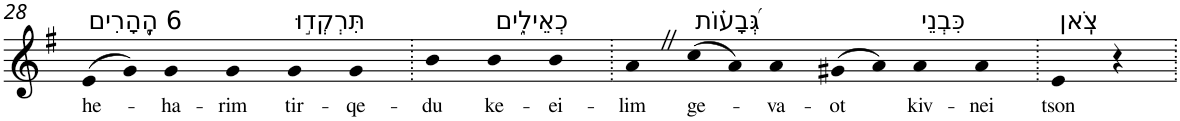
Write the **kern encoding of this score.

**kern	**text
*part1	*part1
*staff1	*staff1
*I"Piano	*
*I'Pno	*
!!LO:PB:g=z
*clefG2	*
*k[f#]	*
*G:	*
=28	=28
!LO:TX:a:t=6 הֶֽ֭הָרִים	!
!	!LO:LY:b
(>8e	he-
8g)	.
!	!LO:LY:b
4g	-ha-
!	!LO:LY:b
4g	-rim
!LO:TX:a:t=תִּרְקְד֣וּ	!
!	!LO:LY:b
4g	tir-
!	!LO:LY:b
4g	-qe-
=29.	=29.
!	!LO:LY:b
4b	-du
!LO:TX:a:t=כְאֵילִ֑ים	!
!	!LO:LY:b
4b	ke-
!	!LO:LY:b
4b	-ei-
=30.	=30.
!	!LO:LY:b
4aZ	-lim
!LO:TX:a:t=גְּ֝בָע֗וֹת	!
!	!LO:LY:b
(>8cc	ge-
8a)	.
!	!LO:LY:b
4a	-va-
!	!LO:LY:b
(>8g#X	-ot
8a)	.
!LO:TX:a:t=כִּבְנֵי	!
!	!LO:LY:b
4a	kiv-
!	!LO:LY:b
4a	-nei
=31.	=31.
!LO:TX:a:t=צֹֽאן	!
!	!LO:LY:b
4e	tson
4r	.
=.	=.
*-	*-
